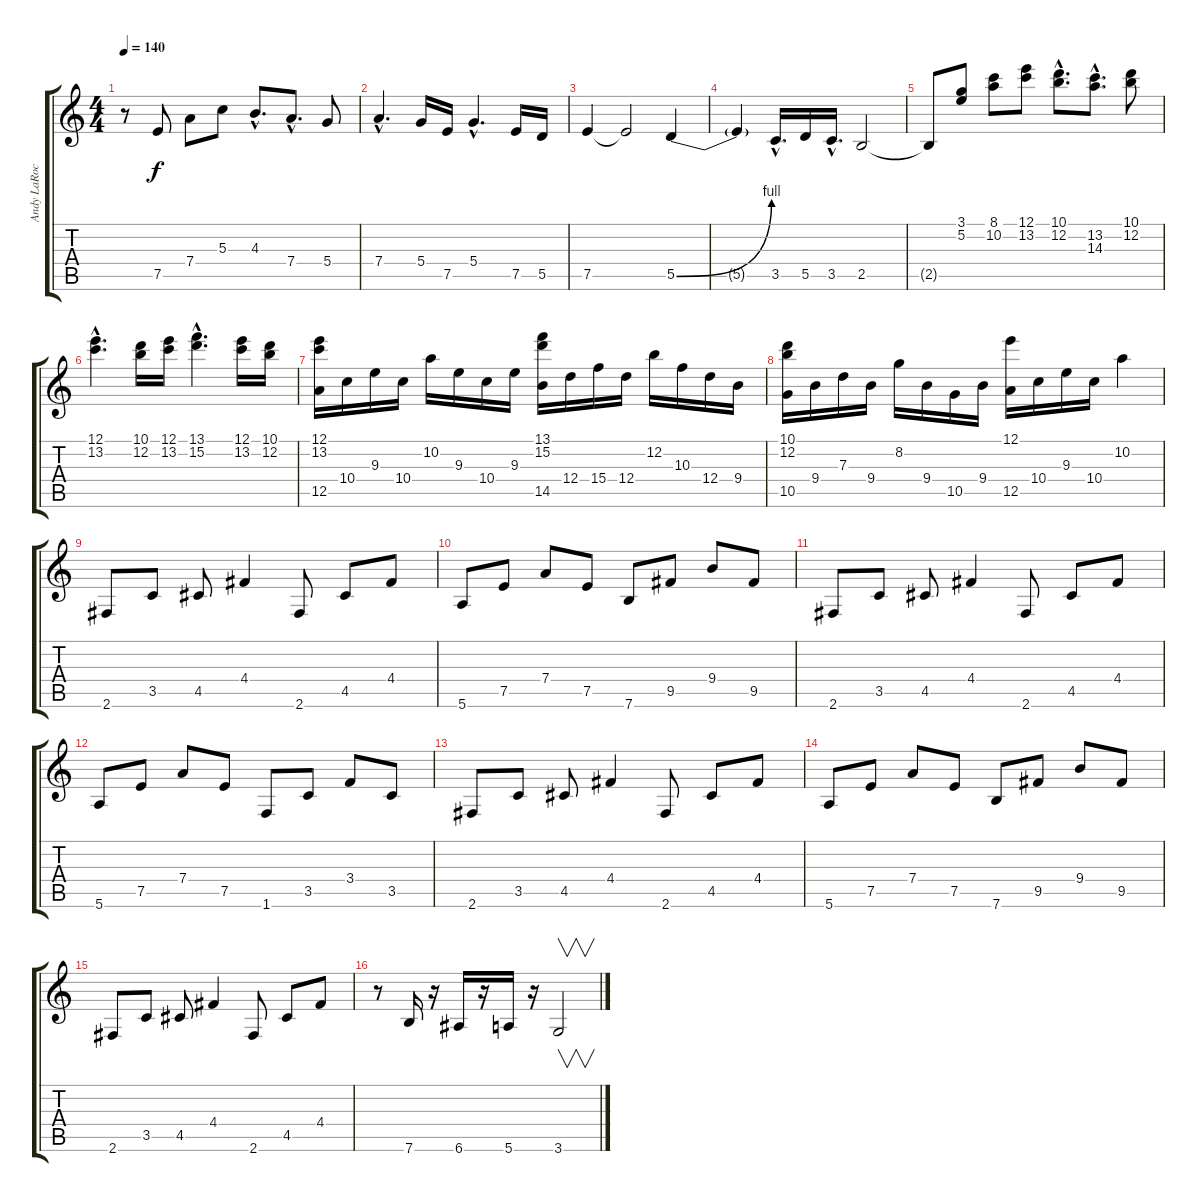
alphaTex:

\track ("Andy LaRocque" "Andy LaRoc") {instrument distortionguitar}
\staff {score tabs}
\tuning (E4 B3 G3 D3 A2 E2) {hide}
\ts (4 4)
\tempo 140
\clef g2
\ks c
r.8{dy f instrument distortionguitar} 7.5.8 7.4.8 5.3.8 4.3{hac}.8{d} 7.4{hac}.8{d} 5.4.8 |
7.4{hac}.4{d} 5.4.16 7.5.16 5.4{hac}.4{d} 7.5.16 5.5.16 |
7.5.4 7.5{t}.2 5.5{be (bend 0 0 60 4)}.4 |
5.5{t}.4 3.5{hac}.16{d} 5.5.16 3.5{hac}.16{d} 2.5.2 |
2.5{t}.8 (3.1 5.2).8 (8.1 10.2).8 (12.1 13.2).8 (10.1{hac} 12.2{hac}).8{d} (13.2{hac} 14.3{hac}).8{d} (10.1 12.2).8 |
(12.1{hac} 13.2{hac}).4{d} (10.1 12.2).16 (12.1 13.2).16 (13.1{hac} 15.2{hac}).4{d} (12.1 13.2).16 (10.1 12.2).16 |
(12.1 13.2 12.5).16 10.4.16 9.3.16 10.4.16 10.2.16 9.3.16 10.4.16 9.3.16 (13.1 15.2 14.5).16 12.4.16 15.4.16 12.4.16 12.2.16 10.3.16 12.4.16 9.4.16 |
(10.1 12.2 10.5).16 9.4.16 7.3.16 9.4.16 8.2.16 9.4.16 10.5.16 9.4.16 (12.1 12.5).16 10.4.16 9.3.16 10.4.16 10.2.4 |
2.6.8 3.5.8 4.5.8 4.4.4 2.6.8 4.5.8 4.4.8 |
5.6.8 7.5.8 7.4.8 7.5.8 7.6.8 9.5.8 9.4.8 9.5.8 |
2.6.8 3.5.8 4.5.8 4.4.4 2.6.8 4.5.8 4.4.8 |
5.6.8 7.5.8 7.4.8 7.5.8 1.6.8 3.5.8 3.4.8 3.5.8 |
2.6.8 3.5.8 4.5.8 4.4.4 2.6.8 4.5.8 4.4.8 |
5.6.8 7.5.8 7.4.8 7.5.8 7.6.8 9.5.8 9.4.8 9.5.8 |
2.6.8 3.5.8 4.5.8 4.4.4 2.6.8 4.5.8 4.4.8 |
r.8 7.6.16 r.16 6.6.16 r.16 5.6.16 r.16 3.6.2{v}
